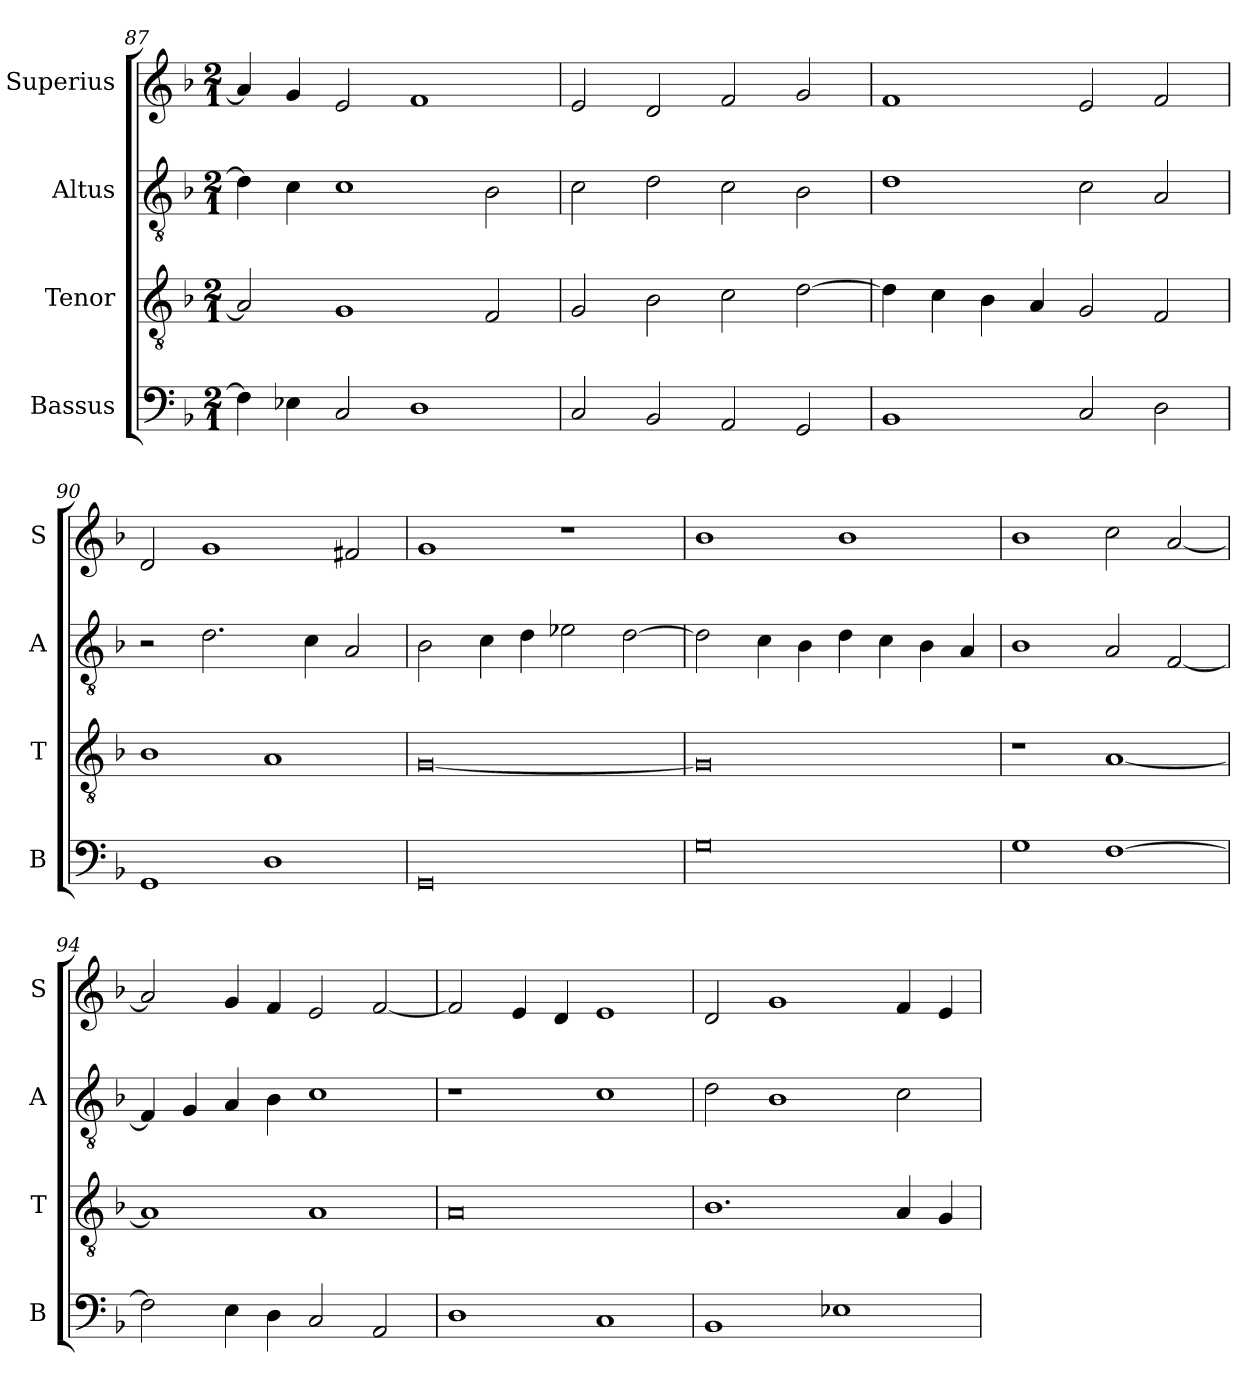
**kern	**kern	**kern	**kern
*part4	*part3	*part2	*part1
*staff4	*staff3	*staff2	*staff1
*I"Bassus	*I"Tenor	*I"Altus	*I"Superius
*I'B	*I'T	*I'A	*I'S
*clefF4	*clefGv2	*clefGv2	*clefG2
*k[b-]	*k[b-]	*k[b-]	*k[b-]
*M2/1	*M2/1	*M2/1	*M2/1
=87	=87	=87	=87
4F\]	2A/]	4d\]	4a/]
4E-X\	.	4c\	4g/
2C/	1G	1c	2e/
1D	.	.	1f
.	2F/	2B-\	.
=88	=88	=88	=88
2C/	2G/	2c\	2e/
2BB-/	2B-\	2d\	2d/
2AA/	2c\	2c\	2f/
2GG/	[2d\	2B-\	2g/
=89	=89	=89	=89
1BB-	4d\]	1d	1f
.	4c\	.	.
.	4B-\	.	.
.	4A/	.	.
2C/	2G/	2c\	2e/
2D\	2F/	2A/	2f/
=90	=90	=90	=90
1GG	1B-	2r	2d/
.	.	2.d\	1g
1D	1A	.	.
.	.	4c\	.
.	.	2A/	2f#X/
=91	=91	=91	=91
0GG	[0G	2B-\	1g
.	.	4c\	.
.	.	4d\	.
.	.	2e-X\	1r
.	.	[2d\	.
=92	=92	=92	=92
0G	0G]	2d\]	1b-
.	.	4c\	.
.	.	4B-\	.
.	.	4d\	1b-
.	.	4c\	.
.	.	4B-\	.
.	.	4A/	.
=93	=93	=93	=93
1G	1r	1B-	1b-
[1F	[1A	2A/	2cc\
.	.	[2F/	[2a/
=94	=94	=94	=94
2F\]	1A]	4F/]	2a/]
.	.	4G/	.
4E\	.	4A/	4g/
4D\	.	4B-\	4f/
2C/	1A	1c	2e/
2AA/	.	.	[2f/
=95	=95	=95	=95
1D	0A	1r	2f/]
.	.	.	4e/
.	.	.	4d/
1C	.	1c	1e
=96	=96	=96	=96
1BB-	1.B-	2d\	2d/
.	.	1B-	1g
1E-X	.	.	.
.	4A/	2c\	4f/
.	4G/	.	4e/
=	=	=	=
*-	*-	*-	*-
